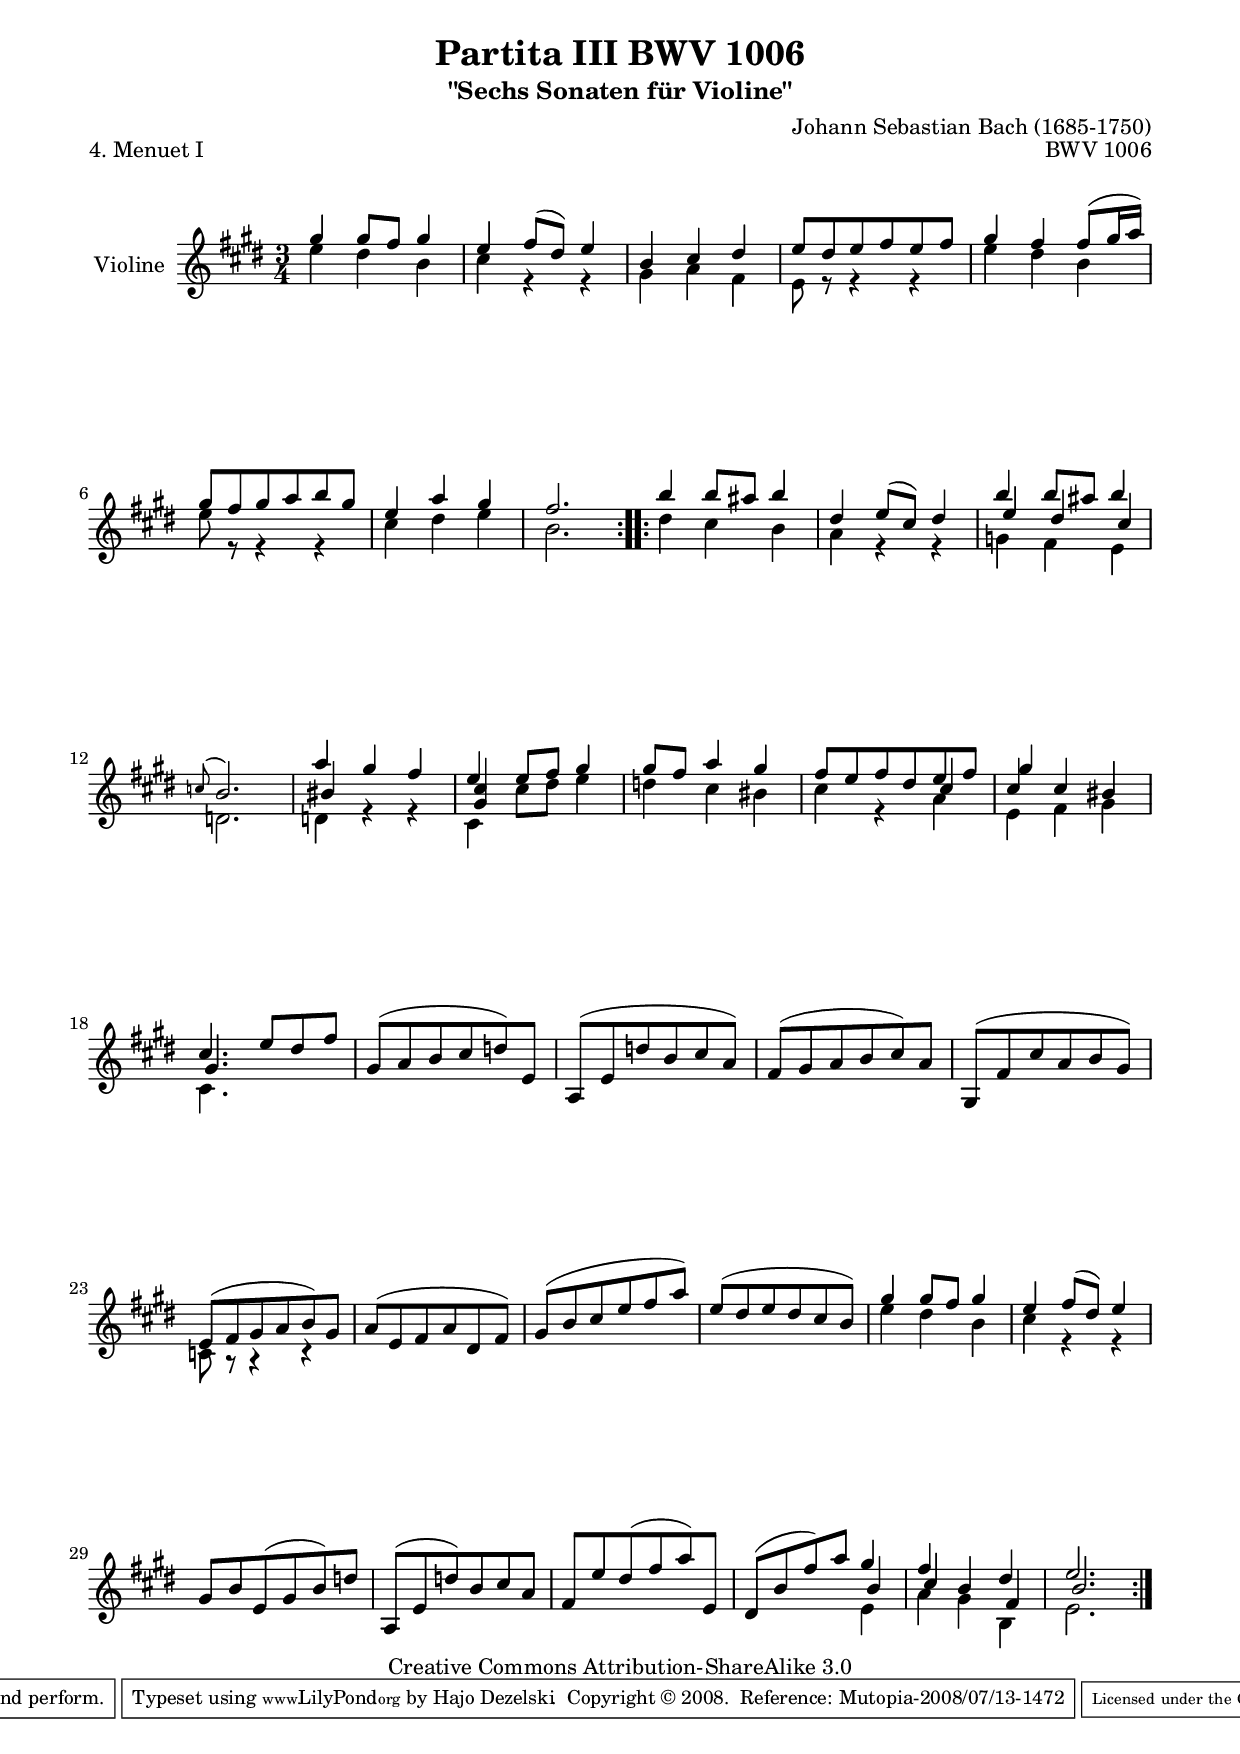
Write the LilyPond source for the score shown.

\version "2.11.48"

\paper {
    page-top-space = #0.0
    %indent = 0.0
    line-width = 18.0\cm
    ragged-bottom = ##f
    ragged-last-bottom = ##f
}

% #(set-default-paper-size "a4")

#(set-global-staff-size 19)

\header {
        title = "Partita III BWV 1006"
        subtitle = "\"Sechs Sonaten für Violine\""
        piece = "4. Menuet I"
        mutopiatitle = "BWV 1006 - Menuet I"
        composer = "Johann Sebastian Bach (1685-1750)"
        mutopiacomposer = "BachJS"
        opus = "BWV 1006"
        date = "1720"
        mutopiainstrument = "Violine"
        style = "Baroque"
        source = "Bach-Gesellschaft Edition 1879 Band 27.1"
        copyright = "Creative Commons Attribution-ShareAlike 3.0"
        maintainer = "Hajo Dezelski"
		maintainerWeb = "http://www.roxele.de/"
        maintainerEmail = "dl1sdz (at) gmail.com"
	
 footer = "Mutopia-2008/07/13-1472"
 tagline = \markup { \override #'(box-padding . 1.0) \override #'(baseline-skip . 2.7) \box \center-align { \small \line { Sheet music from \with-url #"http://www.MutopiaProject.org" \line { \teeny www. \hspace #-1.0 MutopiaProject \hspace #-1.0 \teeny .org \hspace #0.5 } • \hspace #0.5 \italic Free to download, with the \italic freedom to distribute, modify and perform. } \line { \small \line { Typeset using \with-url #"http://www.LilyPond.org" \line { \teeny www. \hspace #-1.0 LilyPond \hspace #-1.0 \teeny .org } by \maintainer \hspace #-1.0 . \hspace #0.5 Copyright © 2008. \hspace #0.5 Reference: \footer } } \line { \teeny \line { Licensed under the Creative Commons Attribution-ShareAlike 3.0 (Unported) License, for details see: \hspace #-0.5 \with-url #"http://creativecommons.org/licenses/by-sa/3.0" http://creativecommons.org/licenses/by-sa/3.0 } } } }
}

melodyOne = \relative g'' {
	\repeat volta 2 { % begin repeat
	    gis4  gis8 [ fis ] gis4 | % 1
		e4 fis8 [ (dis) ] e4 | % 2
		b4 cis dis | % 3
		e8 [ dis e fis e fis ] | % 4
		gis4 fis fis8 [ (gis16 a) ] | % 5
		gis8 [ fis gis a b gis ] | % 6
		e4 a gis | % 7
		fis2. | % 8
	} % end repeat
	
	
	\repeat volta 2 { % begin repeat
		b4 b8 [ ais8 ] b4 | % 9
		dis,4 e8 [ (cis) ] dis4 | % 10
		b'4 b8 [ ais ] b4 | % 11
		\appoggiatura c,8 b2. | % 12
		a'4 gis fis | % 13
		e4 e8 [ fis ] gis4 | % 14
		gis8 [ fis ] a4 gis | % 15
		fis8 [ e fis dis e fis ] | % 16
		cis4 cis bis | % 17
		cis4. e8 [ dis fis ] | % 18
		gis,8 [ (a b cis d) e, ] | % 19
		a,8 [ (e' d' b cis a) ] | % 20
		fis8 [ (gis a b cis) a ] | % 21
		gis,8 [ (fis' cis' a b gis) ] | % 22
		e8 [ (fis gis a b) gis ] | % 23
		a8 [ (e fis a dis, fis) ] | % 24
		gis8 [ (b cis e fis a) ] | % 25
		e8 [ (dis e dis cis b) ] | % 26
		gis'4 gis8 [ fis ] gis4 | % 27
		e4 fis8 [ (dis) ] e4 | %28
		gis,8 [ b e, (gis b) d ] | % 29
		a,8 [ (e' d') b cis a ] | % 30
		fis8 [ e' dis (fis a) e, ] | %31
		dis8 [ (b' fis') a ] gis4 | % 32
		fis4 b, dis | % 33
		e2. | % 34	
	} % end repeat
    
}

melodyTwo =  \relative e'' {
	\repeat volta 2 { % begin repeat
		e4 dis b | % 1
		cis4 r4 r4 | % 2
		gis4 a fis | % 3
		e8 r8 r4 r4 | % 4
		e'4 dis b | % 5
		e8 r8 r4 r4 | % 6
		cis4 dis e | % 7
		b2. | % 8
		} % end repeat
	

 	\repeat volta 2 { % begin repeat

		dis4 cis b | % 9
		a4 r4 r4 | % 10
		g4 fis e | % 11
		d2. | % 12
		d4 r4 r4 | % 13
		cis4 cis'8 [ dis ] e4 | % 14
		d4 cis bis | % 15
		cis4 r4 a | % 16
		e4 fis gis | % 17
		cis,4. s4. | % 18
		s2. | % 19
		s2. | % 20
		s2. | % 21
		s2. | % 22
		c8 r8 r4 r4 | % 23
		s2. | % 24
		s2. | % 25
		s2. | % 26
		e'4 dis b | % 27
		cis4 r4 r4 | % 28
		s2. | % 29
		s2. | % 30
		s2. | % 31
		s2 e,4 | % 32
		a4 gis b, | % 33
		e2. | % 34
 
	} % end repeat

	
}

melodyThree =  \relative e'' {
	\repeat volta 2 { % begin repeat
		s2.*8 | % 8
		} % end repeat
	

 	\repeat volta 2 { % begin repeat

		s2.*2 | % 10
		e4 dis cis | % 11
		s2. | % 12
		bis4 s4 s4 | % 13
		<gis cis>4 s2 | % 14
		s2. | % 15
		s2 cis4 | % 16
		gis'4 s2 | % 17
		gis,4. s4. | % 18
		s2. | % 19
		s2. | % 20
		s2. | % 21
		s2. | % 22
		s2. | % 23
		s2. | % 24
		s2. | % 25
		s2. | % 26
		s2. | % 27
		s2. | % 28
		s2. | % 29
		s2. | % 30
		s2. | % 31
		s2 b4 | % 32
		cis4 s4 fis,4 | % 33
		b2. | % 34
 
	} % end repeat

	
}

melody = << \melodyOne \\ \melodyTwo  \\ \melodyThree >>

% The score definition

\score {
	\context Staff << 
        \set Staff.instrumentName = "Violine"
		\set Staff.midiInstrument = "violin"
        { \clef treble \key e \major \time 3/4 \melody  }
    >>
	\layout { }
 	 \midi { }
}
